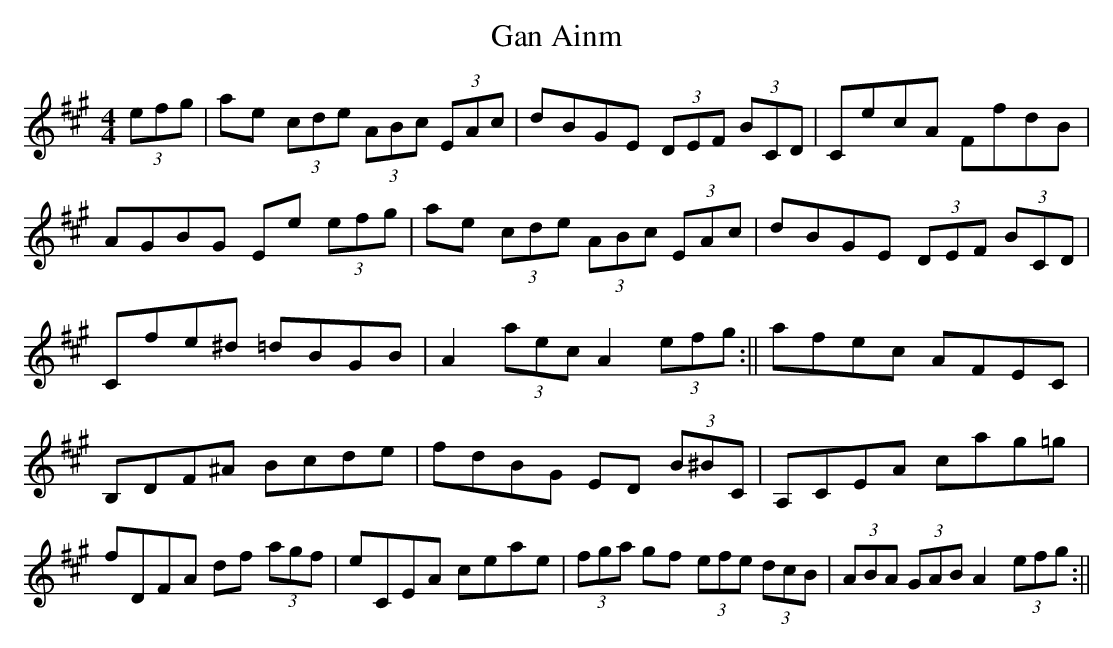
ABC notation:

X:1
T:Gan Ainm
M:4/4
L:1/8
K:A
(3efg|ae (3cde (3ABc (3EAc|dBGE (3DEF (3BCD|CecA FfdB|AGBG Ee (3efg|\
ae (3cde (3ABc (3EAc|dBGE (3DEF (3BCD|Cfe^d =dBGB|A2 (3aec A2 (3efg:||\
afec AFEC|B,DF^A Bcde|fdBG ED (3B^BC|A,CEA cag=g|\
fDFA df (3agf|eCEA ceae|(3fga gf (3efe (3dcB|(3ABA (3GAB A2 (3efg:||
